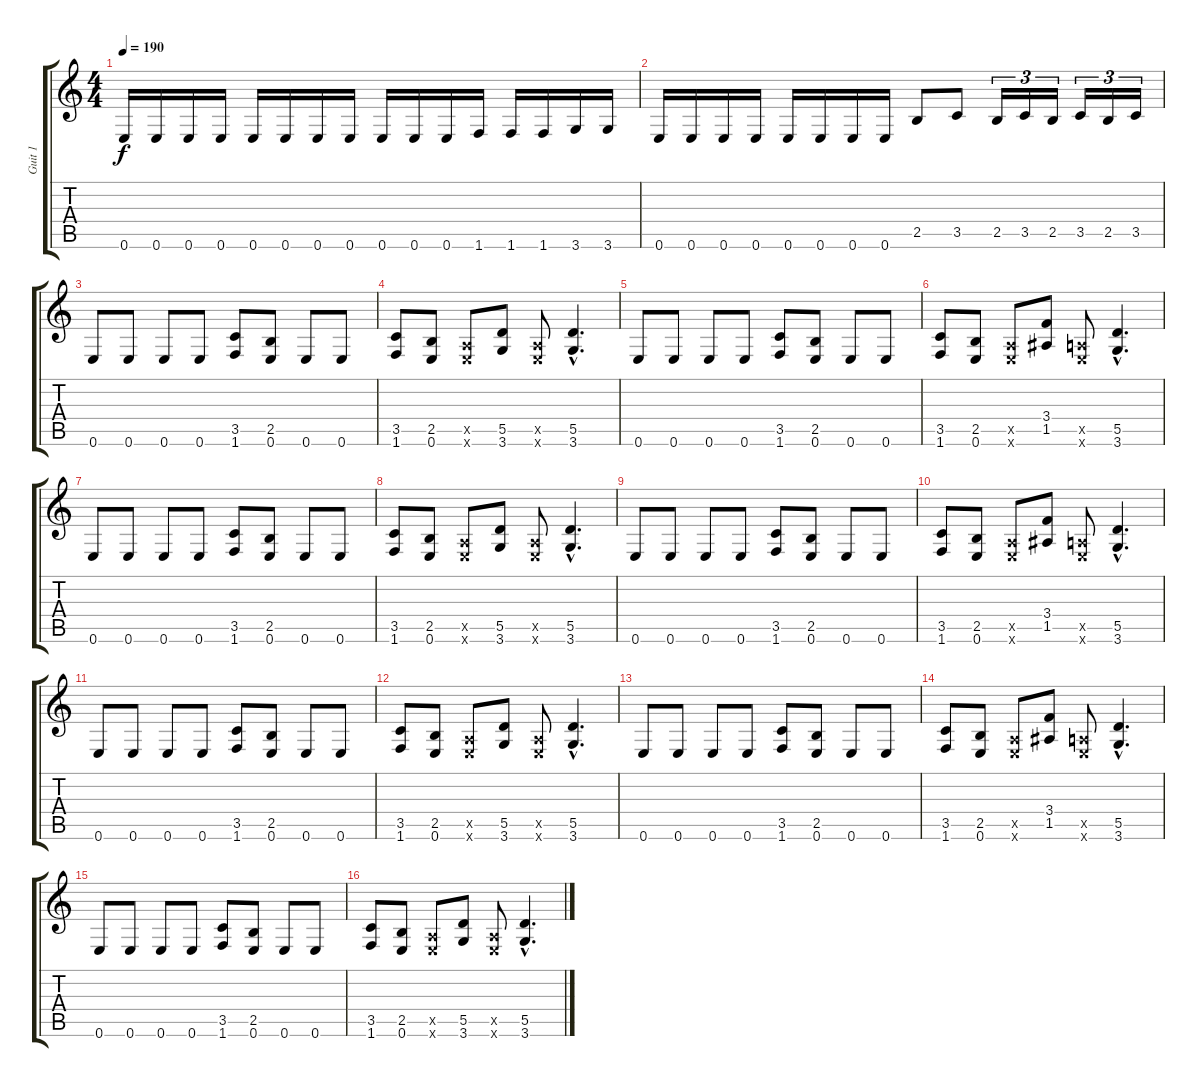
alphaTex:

\track ("Guit 1" "Guit 1") {instrument distortionguitar}
\staff {score tabs}
\tuning (E4 B3 G3 D3 A2 E2) {hide}
\ts (4 4)
\tempo 190
\clef g2
\ks c
0.6.16{dy f} 0.6.16 0.6.16 0.6.16 0.6.16 0.6.16 0.6.16 0.6.16 0.6.16 0.6.16 0.6.16 1.6.16 1.6.16 1.6.16 3.6.16 3.6.16 |
0.6.16 0.6.16 0.6.16 0.6.16 0.6.16 0.6.16 0.6.16 0.6.16 2.5.8 3.5.8 2.5.16{tu (3 2)} 3.5.16{tu (3 2)} 2.5.16{tu (3 2)} 3.5.16{tu (3 2)} 2.5.16{tu (3 2)} 3.5.16{tu (3 2)} |
0.6.8 0.6.8 0.6.8 0.6.8 (3.5 1.6).8 (2.5 0.6).8 0.6.8 0.6.8 |
(3.5 1.6).8 (2.5 0.6).8 (0.5{x} 0.6{x}).8 (5.5 3.6).8 (0.5{x} 0.6{x}).8 (5.5{hac} 3.6{hac}).4{d} |
0.6.8 0.6.8 0.6.8 0.6.8 (3.5 1.6).8 (2.5 0.6).8 0.6.8 0.6.8 |
(3.5 1.6).8 (2.5 0.6).8 (0.5{x} 0.6{x}).8 (3.4 1.5).8 (0.5{x} 0.6{x}).8 (5.5{hac} 3.6{hac}).4{d} |
0.6.8 0.6.8 0.6.8 0.6.8 (3.5 1.6).8 (2.5 0.6).8 0.6.8 0.6.8 |
(3.5 1.6).8 (2.5 0.6).8 (0.5{x} 0.6{x}).8 (5.5 3.6).8 (0.5{x} 0.6{x}).8 (5.5{hac} 3.6{hac}).4{d} |
0.6.8 0.6.8 0.6.8 0.6.8 (3.5 1.6).8 (2.5 0.6).8 0.6.8 0.6.8 |
(3.5 1.6).8 (2.5 0.6).8 (0.5{x} 0.6{x}).8 (3.4 1.5).8 (0.5{x} 0.6{x}).8 (5.5{hac} 3.6{hac}).4{d} |
0.6.8 0.6.8 0.6.8 0.6.8 (3.5 1.6).8 (2.5 0.6).8 0.6.8 0.6.8 |
(3.5 1.6).8 (2.5 0.6).8 (0.5{x} 0.6{x}).8 (5.5 3.6).8 (0.5{x} 0.6{x}).8 (5.5{hac} 3.6{hac}).4{d} |
0.6.8 0.6.8 0.6.8 0.6.8 (3.5 1.6).8 (2.5 0.6).8 0.6.8 0.6.8 |
(3.5 1.6).8 (2.5 0.6).8 (0.5{x} 0.6{x}).8 (3.4 1.5).8 (0.5{x} 0.6{x}).8 (5.5{hac} 3.6{hac}).4{d} |
0.6.8 0.6.8 0.6.8 0.6.8 (3.5 1.6).8 (2.5 0.6).8 0.6.8 0.6.8 |
(3.5 1.6).8 (2.5 0.6).8 (0.5{x} 0.6{x}).8 (5.5 3.6).8 (0.5{x} 0.6{x}).8 (5.5{hac} 3.6{hac}).4{d}
